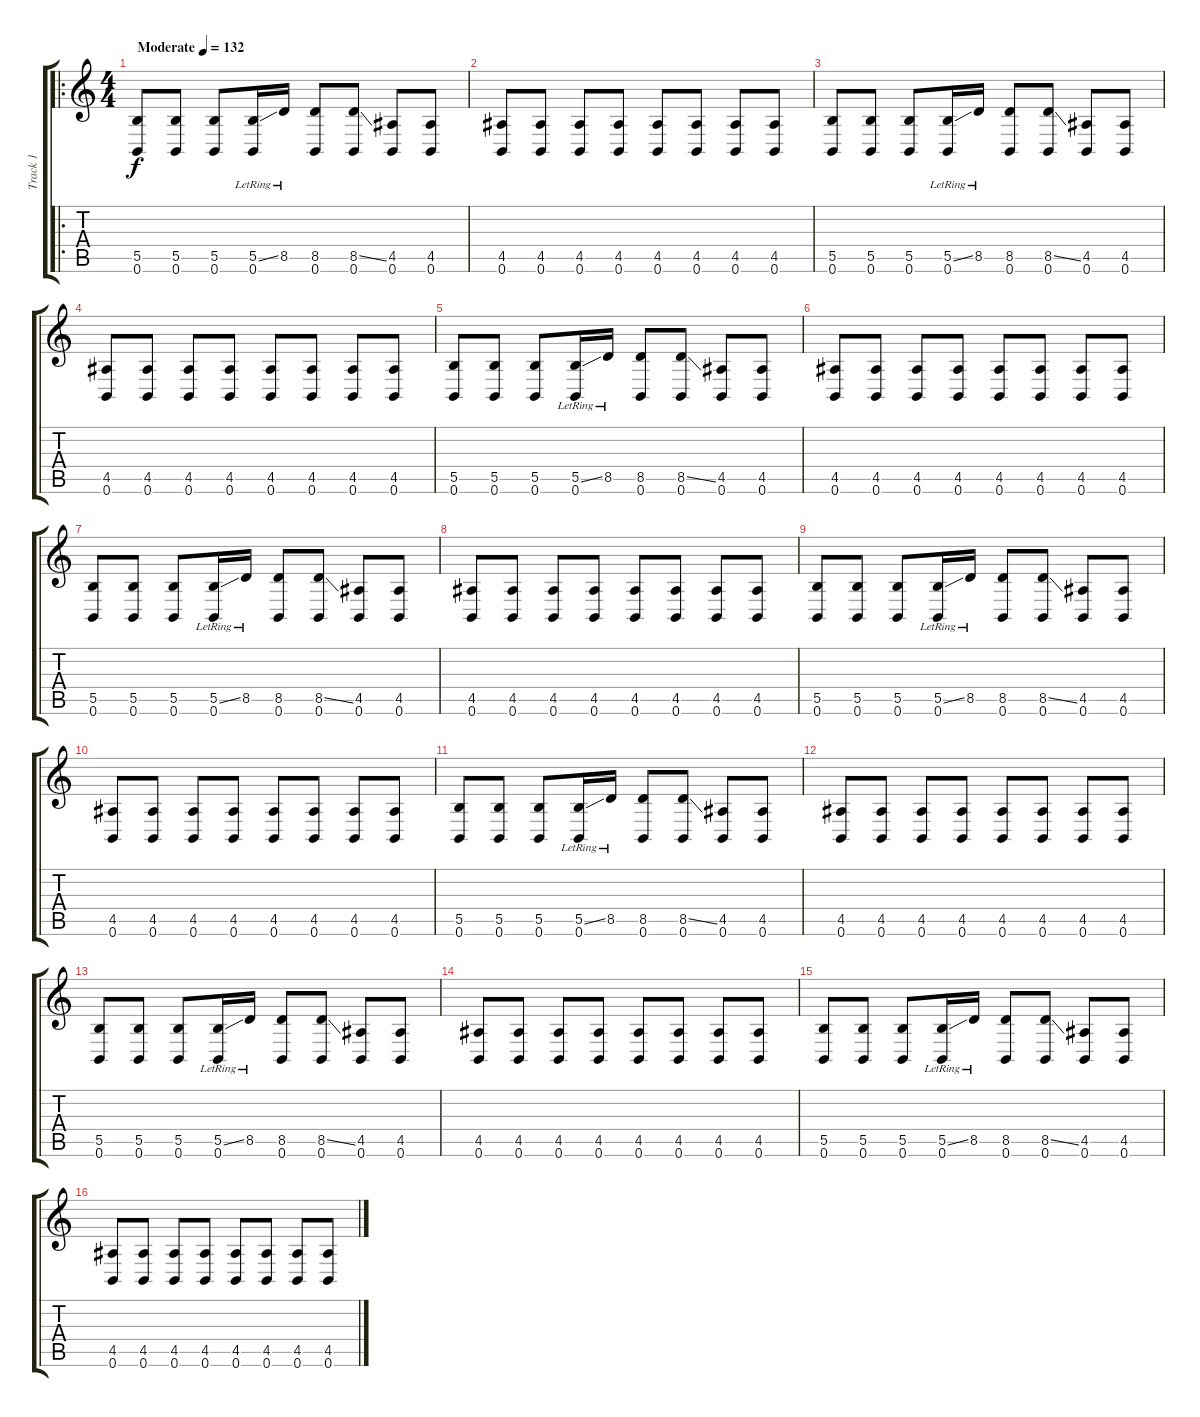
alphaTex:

\track ("Track 1" "Track 1") {instrument acousticguitarsteel}
\staff {score tabs}
\tuning (Db4 Ab3 E3 B2 Gb2 B1) {hide}
\ro
\ts (4 4)
\tempo (132 "Moderate")
\clef g2
\ks c
(5.5 0.6).8{dy f instrument acousticguitarsteel} (5.5 0.6).8 (5.5 0.6).8 (5.5{ss lr} 0.6).16 8.5{lr}.16 (8.5 0.6).8 (8.5{ss} 0.6).8 (4.5 0.6).8 (4.5 0.6).8 |
(4.5 0.6).8 (4.5 0.6).8 (4.5 0.6).8 (4.5 0.6).8 (4.5 0.6).8 (4.5 0.6).8 (4.5 0.6).8 (4.5 0.6).8 |
(5.5 0.6).8 (5.5 0.6).8 (5.5 0.6).8 (5.5{ss lr} 0.6).16 8.5{lr}.16 (8.5 0.6).8 (8.5{ss} 0.6).8 (4.5 0.6).8 (4.5 0.6).8 |
(4.5 0.6).8 (4.5 0.6).8 (4.5 0.6).8 (4.5 0.6).8 (4.5 0.6).8 (4.5 0.6).8 (4.5 0.6).8 (4.5 0.6).8 |
(5.5 0.6).8 (5.5 0.6).8 (5.5 0.6).8 (5.5{ss lr} 0.6).16 8.5{lr}.16 (8.5 0.6).8 (8.5{ss} 0.6).8 (4.5 0.6).8 (4.5 0.6).8 |
(4.5 0.6).8 (4.5 0.6).8 (4.5 0.6).8 (4.5 0.6).8 (4.5 0.6).8 (4.5 0.6).8 (4.5 0.6).8 (4.5 0.6).8 |
(5.5 0.6).8 (5.5 0.6).8 (5.5 0.6).8 (5.5{ss lr} 0.6).16 8.5{lr}.16 (8.5 0.6).8 (8.5{ss} 0.6).8 (4.5 0.6).8 (4.5 0.6).8 |
(4.5 0.6).8 (4.5 0.6).8 (4.5 0.6).8 (4.5 0.6).8 (4.5 0.6).8 (4.5 0.6).8 (4.5 0.6).8 (4.5 0.6).8 |
(5.5 0.6).8 (5.5 0.6).8 (5.5 0.6).8 (5.5{ss lr} 0.6).16 8.5{lr}.16 (8.5 0.6).8 (8.5{ss} 0.6).8 (4.5 0.6).8 (4.5 0.6).8 |
(4.5 0.6).8 (4.5 0.6).8 (4.5 0.6).8 (4.5 0.6).8 (4.5 0.6).8 (4.5 0.6).8 (4.5 0.6).8 (4.5 0.6).8 |
(5.5 0.6).8 (5.5 0.6).8 (5.5 0.6).8 (5.5{ss lr} 0.6).16 8.5{lr}.16 (8.5 0.6).8 (8.5{ss} 0.6).8 (4.5 0.6).8 (4.5 0.6).8 |
(4.5 0.6).8 (4.5 0.6).8 (4.5 0.6).8 (4.5 0.6).8 (4.5 0.6).8 (4.5 0.6).8 (4.5 0.6).8 (4.5 0.6).8 |
(5.5 0.6).8 (5.5 0.6).8 (5.5 0.6).8 (5.5{ss lr} 0.6).16 8.5{lr}.16 (8.5 0.6).8 (8.5{ss} 0.6).8 (4.5 0.6).8 (4.5 0.6).8 |
(4.5 0.6).8 (4.5 0.6).8 (4.5 0.6).8 (4.5 0.6).8 (4.5 0.6).8 (4.5 0.6).8 (4.5 0.6).8 (4.5 0.6).8 |
(5.5 0.6).8 (5.5 0.6).8 (5.5 0.6).8 (5.5{ss lr} 0.6).16 8.5{lr}.16 (8.5 0.6).8 (8.5{ss} 0.6).8 (4.5 0.6).8 (4.5 0.6).8 |
(4.5 0.6).8 (4.5 0.6).8 (4.5 0.6).8 (4.5 0.6).8 (4.5 0.6).8 (4.5 0.6).8 (4.5 0.6).8 (4.5 0.6).8
